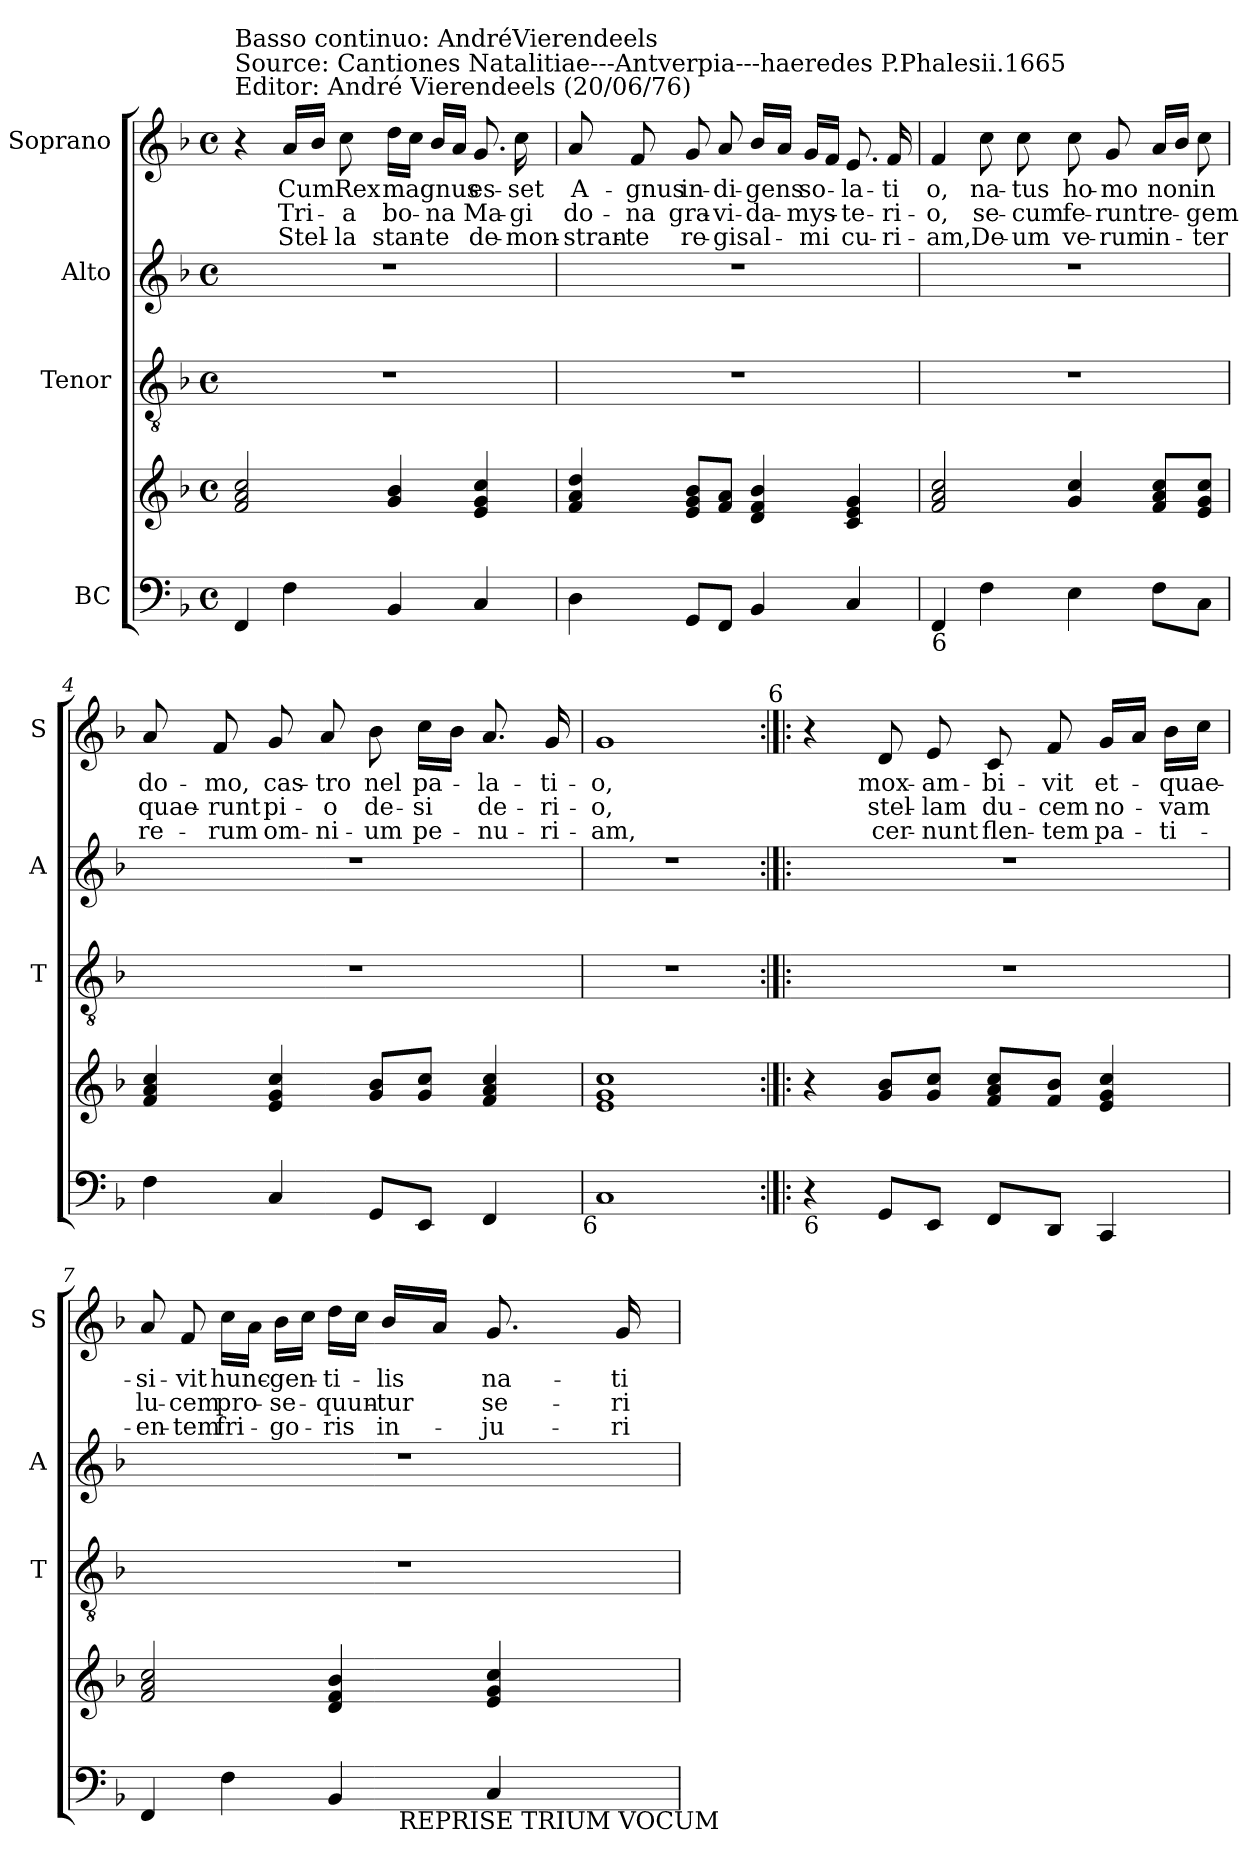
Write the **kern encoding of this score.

**kern	**kern	**kern	**kern	**kern	**text	**text	**text
*part4	*part4	*part3	*part2	*part1	*part1	*part1	*part1
*staff5	*staff4	*staff3	*staff2	*staff1	*staff1	*staff1	*staff1
*I"BC	*	*I"Tenor	*I"Alto	*I"Soprano	*	*	*
*	*	*I'T	*I'A	*I'S	*	*	*
*clefF4	*clefG2	*clefGv2	*clefG2	*clefG2	*	*	*
*k[b-]	*k[b-]	*k[b-]	*k[b-]	*k[b-]	*	*	*
*F:	*F:	*F:	*F:	*F:	*	*	*
*M4/4	*M4/4	*M4/4	*M4/4	*M4/4	*	*	*
*met(c)	*met(c)	*met(c)	*met(c)	*met(c)	*	*	*
=1	=1	=1	=1	=1	=1	=1	=1
!	!	!	!	!LO:TX:a:t=Source&colon; Cantiones Natalitiae---Antverpia---haeredes P.Phalesii.1665\nEditor&colon; André Vierendeels (20/06/76)	!	!	!
!	!	!	!	!LO:TX:a:t=Basso continuo&colon; AndréVierendeels	!	!	!
4FF/	2f/ 2a/ 2cc/	1r	1r	4r	.	.	.
4F\	.	.	.	16a/LL	Cum	Tri-	Stel-
.	.	.	.	16b-/JJ	.	.	.
.	.	.	.	8cc\	Rex	-a	-la
4BB-/	4g/ 4b-/	.	.	16dd\LL	magnus	bo-	stan-
.	.	.	.	16cc\JJ	.	.	.
.	.	.	.	16b-/LL	.	-na	-te
.	.	.	.	16a/JJ	.	.	.
4C/	4e/ 4g/ 4cc/	.	.	8.g/	es-	Ma-	de-
.	.	.	.	16cc\	-set	-gi	-mon-
=2	=2	=2	=2	=2	=2	=2	=2
4D\	4f/ 4a/ 4dd/	1r	1r	8a/	A-	do-	-stran-
.	.	.	.	8f/	-gnus	-na	-te
8GG/L	8e/ 8g/ 8b-/L	.	.	8g/	in-	gra-	re-
8FF/J	8f/ 8a/J	.	.	8a/	-di-	-vi-	-gisal-
4BB-/	4d/ 4f/ 4b-/	.	.	16b-/LL	-gens	-da-	.
.	.	.	.	16a/JJ	.	.	.
.	.	.	.	16g/LL	so-	-mys-	-mi
.	.	.	.	16f/JJ	.	.	.
4C/	4c/ 4e/ 4g/	.	.	8.e/	-la-	-te-	cu-
.	.	.	.	16f/	-ti	-ri-	-ri-
=3	=3	=3	=3	=3	=3	=3	=3
!LO:TX:b:t=6	!	!	!	!	!	!	!
4FF/	2f/ 2a/ 2cc/	1r	1r	4f/	o,	-o,	-am,
4F\	.	.	.	8cc\	na-	se-	De-
.	.	.	.	8cc\	-tus	-cum	-um
4E\	4g/ 4cc/	.	.	8cc\	ho-	fe-	ve-
.	.	.	.	8g/	-mo	-runt	-rum
8F\L	8f/ 8a/ 8cc/L	.	.	16a/LL	non	re-	in-
.	.	.	.	16b-/JJ	.	.	.
8C\J	8e/ 8g/ 8cc/J	.	.	8cc\	in	-gem	-ter
!!LO:LB:g=z
=4	=4	=4	=4	=4	=4	=4	=4
4F\	4f/ 4a/ 4cc/	1r	1r	8a/	do-	quae-	re-
.	.	.	.	8f/	-mo,	-runt	-rum
4C/	4e/ 4g/ 4cc/	.	.	8g/	cas-	pi-	om-
.	.	.	.	8a/	-tro	-o	-ni-
8GG/L	8g/ 8b-/L	.	.	8b-\	nel	de-	-um
8EE/J	8g/ 8cc/J	.	.	16cc\LL	pa-	-si	pe-
.	.	.	.	16b-\JJ	.	.	.
4FF/	4f/ 4a/ 4cc/	.	.	8.a/	-la-	de-	-nu-
.	.	.	.	16g/	-ti-	-ri-	-ri-
!LO:TX:b:t=6	!	!	!	!	!	!	!
=5	=5	=5	=5	=5	=5	=5	=5
1C	1e 1g 1cc	1r	1r	1g	-o,	-o,	-am,
!	!	!	!	!LO:TX:a:t=6	!	!	!
=6:|!|:	=6:|!|:	=6:|!|:	=6:|!|:	=6:|!|:	=6:|!|:	=6:|!|:	=6:|!|:
!LO:TX:b:t=6	!	!	!	!	!	!	!
4r	4r	1r	1r	4r	.	.	.
8GG/L	8g/ 8b-/L	.	.	8d/	mox-	stel-	cer-
8EE/J	8g/ 8cc/J	.	.	8e/	-am-	-lam	-nunt
8FF/L	8f/ 8a/ 8cc/L	.	.	8c/	-bi-	du-	flen-
8DD/J	8f/ 8b-/J	.	.	8f/	-vit	-cem	-tem
4CC/	4e/ 4g/ 4cc/	.	.	16g/LL	et-	no-	pa-
.	.	.	.	16a/JJ	.	.	.
.	.	.	.	16b-\LL	-quae-	-vam	-ti-
.	.	.	.	16cc\JJ	.	.	.
!!LO:LB:g=z
=7	=7	=7	=7	=7	=7	=7	=7
*^	*	*	*	*	*	*	*
4FF/	2ryy	2f/ 2a/ 2cc/	1r	1r	8a/	-si-	lu-	-en-
.	.	.	.	.	8f/	-vit	-cem	-tem
4F\	.	.	.	.	16cc\LL	hunc-	pro-	fri-
.	.	.	.	.	16a\JJ	.	.	.
.	.	.	.	.	16b-\LL	-gen-	-se-	-go-
.	.	.	.	.	16cc\JJ	.	.	.
4BB-/	8ryy	4d/ 4f/ 4b-/	.	.	16dd\LL	-ti-	-quun-	-ris
.	.	.	.	.	16cc\JJ	.	.	.
.	32ryy	.	.	.	16b-/LL	-lis	-tur	in-
!	!LO:TX:b:t=REPRISE TRIUM VOCUM	!	!	!	!	!	!	!
.	4ryy	.	.	.	.	.	.	.
.	.	.	.	.	16a/JJ	.	.	.
4C/	.	4e/ 4g/ 4cc/	.	.	8.g/	na-	se-	-ju-
.	16.ryy	.	.	.	.	.	.	.
.	.	.	.	.	16g/	-ti-	-ri-	-ri-
*v	*v	*	*	*	*	*	*	*
=	=	=	=	=	=	=	=
*-	*-	*-	*-	*-	*-	*-	*-
